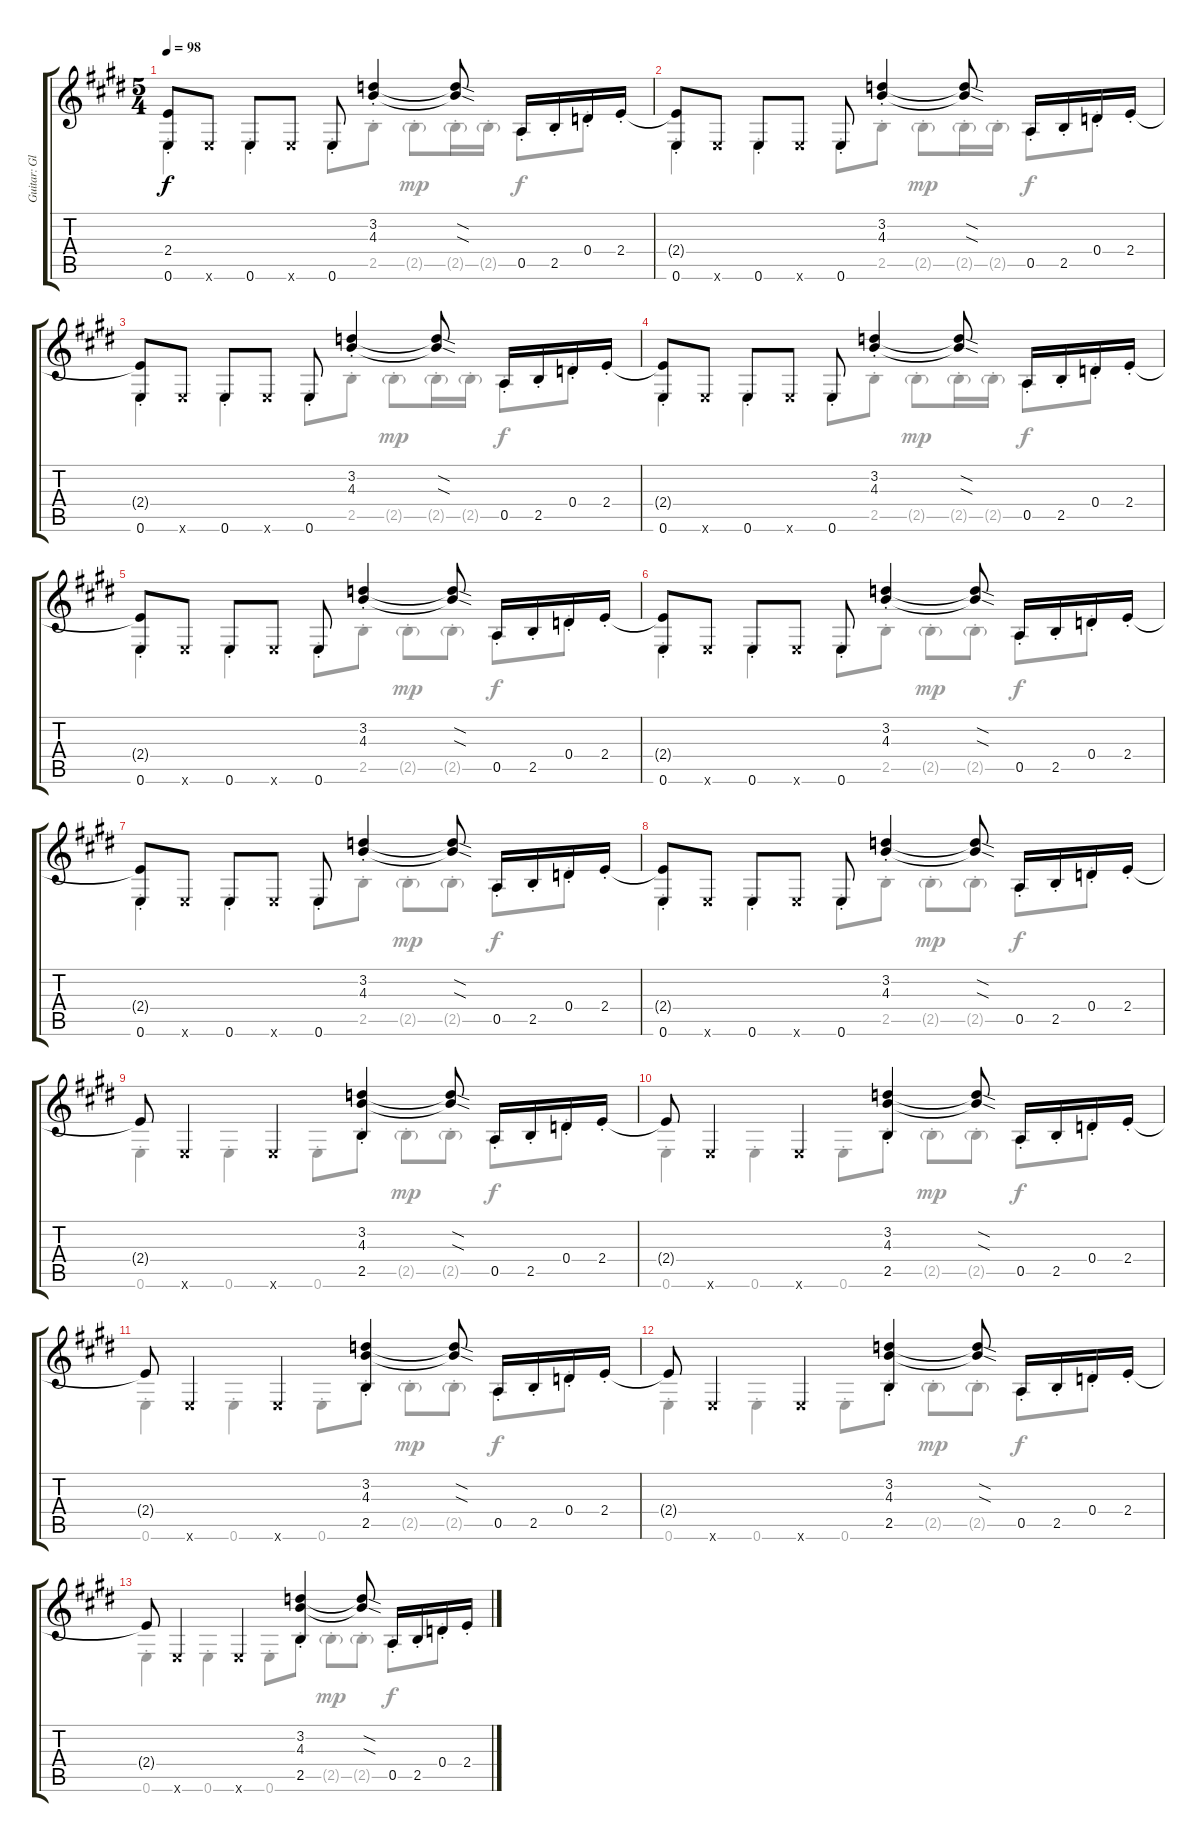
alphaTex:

\track ("Guitar: Glenn" "Guitar: Gl") {instrument electricguitarclean}
\staff {score tabs}
\tuning (E4 B3 G3 D3 A2 E2) {hide}
\voice
\ts (5 4)
\tempo 98
\clef g2
\ks e
(2.4{t} 0.6{st}).8{dy f} 0.6{x}.8 0.6{st}.8 0.6{x}.8 0.6{st}.8 (3.2{st} 4.3{st}).4 (3.2{sod t} 4.3{sod t}).8 0.5{st}.16 2.5{st}.16 0.4{st}.16 2.4{st}.16 |
(2.4{t} 0.6{st}).8 0.6{x}.8 0.6{st}.8 0.6{x}.8 0.6{st}.8 (3.2{st} 4.3{st}).4 (3.2{sod t} 4.3{sod t}).8 0.5{st}.16 2.5{st}.16 0.4{st}.16 2.4{st}.16 |
(2.4{t} 0.6{st}).8 0.6{x}.8 0.6{st}.8 0.6{x}.8 0.6{st}.8 (3.2{st} 4.3{st}).4 (3.2{sod t} 4.3{sod t}).8 0.5{st}.16 2.5{st}.16 0.4{st}.16 2.4{st}.16 |
(2.4{t} 0.6{st}).8 0.6{x}.8 0.6{st}.8 0.6{x}.8 0.6{st}.8 (3.2{st} 4.3{st}).4 (3.2{sod t} 4.3{sod t}).8 0.5{st}.16 2.5{st}.16 0.4{st}.16 2.4{st}.16 |
(2.4{t} 0.6{st}).8 0.6{x}.8 0.6{st}.8 0.6{x}.8 0.6{st}.8 (3.2{st} 4.3{st}).4 (3.2{sod t} 4.3{sod t}).8 0.5{st}.16 2.5{st}.16 0.4{st}.16 2.4{st}.16 |
(2.4{t} 0.6{st}).8 0.6{x}.8 0.6{st}.8 0.6{x}.8 0.6{st}.8 (3.2{st} 4.3{st}).4 (3.2{sod t} 4.3{sod t}).8 0.5{st}.16 2.5{st}.16 0.4{st}.16 2.4{st}.16 |
(2.4{t} 0.6{st}).8 0.6{x}.8 0.6{st}.8 0.6{x}.8 0.6{st}.8 (3.2{st} 4.3{st}).4 (3.2{sod t} 4.3{sod t}).8 0.5{st}.16 2.5{st}.16 0.4{st}.16 2.4{st}.16 |
(2.4{t} 0.6{st}).8 0.6{x}.8 0.6{st}.8 0.6{x}.8 0.6{st}.8 (3.2{st} 4.3{st}).4 (3.2{sod t} 4.3{sod t}).8 0.5{st}.16 2.5{st}.16 0.4{st}.16 2.4{st}.16 |
2.4{t}.8 0.6{x}.4 0.6{x}.4 (3.2{st} 4.3{st} 2.5{st}).4 (3.2{sod t} 4.3{sod t}).8 0.5{st}.16 2.5{st}.16 0.4{st}.16 2.4{st}.16 |
2.4{t}.8 0.6{x}.4 0.6{x}.4 (3.2{st} 4.3{st} 2.5{st}).4 (3.2{sod t} 4.3{sod t}).8 0.5{st}.16 2.5{st}.16 0.4{st}.16 2.4{st}.16 |
2.4{t}.8 0.6{x}.4 0.6{x}.4 (3.2{st} 4.3{st} 2.5{st}).4 (3.2{sod t} 4.3{sod t}).8 0.5{st}.16 2.5{st}.16 0.4{st}.16 2.4{st}.16 |
2.4{t}.8 0.6{x}.4 0.6{x}.4 (3.2{st} 4.3{st} 2.5{st}).4 (3.2{sod t} 4.3{sod t}).8 0.5{st}.16 2.5{st}.16 0.4{st}.16 2.4{st}.16 |
2.4{t}.8 0.6{x}.4 0.6{x}.4 (3.2{st} 4.3{st} 2.5{st}).4 (3.2{sod t} 4.3{sod t}).8 0.5{st}.16 2.5{st}.16 0.4{st}.16 2.4{st}.16
\voice
\clef g2
\ottava regular
\simile none
\ks e
0.6{st}.4{dy f} 0.6{st}.4 0.6{st}.8 2.5{st}.8 2.5{g st}.8{dy mp} 2.5{g st}.16 2.5{g st}.16 0.5{st}.8{dy f} 0.4{st}.8 |
0.6{st}.4 0.6{st}.4 0.6{st}.8 2.5{st}.8 2.5{g st}.8{dy mp} 2.5{g st}.16 2.5{g st}.16 0.5{st}.8{dy f} 0.4{st}.8 |
0.6{st}.4 0.6{st}.4 0.6{st}.8 2.5{st}.8 2.5{g st}.8{dy mp} 2.5{g st}.16 2.5{g st}.16 0.5{st}.8{dy f} 0.4{st}.8 |
0.6{st}.4 0.6{st}.4 0.6{st}.8 2.5{st}.8 2.5{g st}.8{dy mp} 2.5{g st}.16 2.5{g st}.16 0.5{st}.8{dy f} 0.4{st}.8 |
0.6{st}.4 0.6{st}.4 0.6{st}.8 2.5{st}.8 2.5{g st}.8{dy mp} 2.5{g st}.8 0.5{st}.8{dy f} 0.4{st}.8 |
0.6{st}.4 0.6{st}.4 0.6{st}.8 2.5{st}.8 2.5{g st}.8{dy mp} 2.5{g st}.8 0.5{st}.8{dy f} 0.4{st}.8 |
0.6{st}.4 0.6{st}.4 0.6{st}.8 2.5{st}.8 2.5{g st}.8{dy mp} 2.5{g st}.8 0.5{st}.8{dy f} 0.4{st}.8 |
0.6{st}.4 0.6{st}.4 0.6{st}.8 2.5{st}.8 2.5{g st}.8{dy mp} 2.5{g st}.8 0.5{st}.8{dy f} 0.4{st}.8 |
0.6{st}.4 0.6{st}.4 0.6{st}.8 2.5{st}.8 2.5{g st}.8{dy mp} 2.5{g st}.8 0.5{st}.8{dy f} 0.4{st}.8 |
0.6{st}.4 0.6{st}.4 0.6{st}.8 2.5{st}.8 2.5{g st}.8{dy mp} 2.5{g st}.8 0.5{st}.8{dy f} 0.4{st}.8 |
0.6{st}.4 0.6{st}.4 0.6{st}.8 2.5{st}.8 2.5{g st}.8{dy mp} 2.5{g st}.8 0.5{st}.8{dy f} 0.4{st}.8 |
0.6{st}.4 0.6{st}.4 0.6{st}.8 2.5{st}.8 2.5{g st}.8{dy mp} 2.5{g st}.8 0.5{st}.8{dy f} 0.4{st}.8 |
0.6{st}.4 0.6{st}.4 0.6{st}.8 2.5{st}.8 2.5{g st}.8{dy mp} 2.5{g st}.8 0.5{st}.8{dy f} 0.4{st}.8
